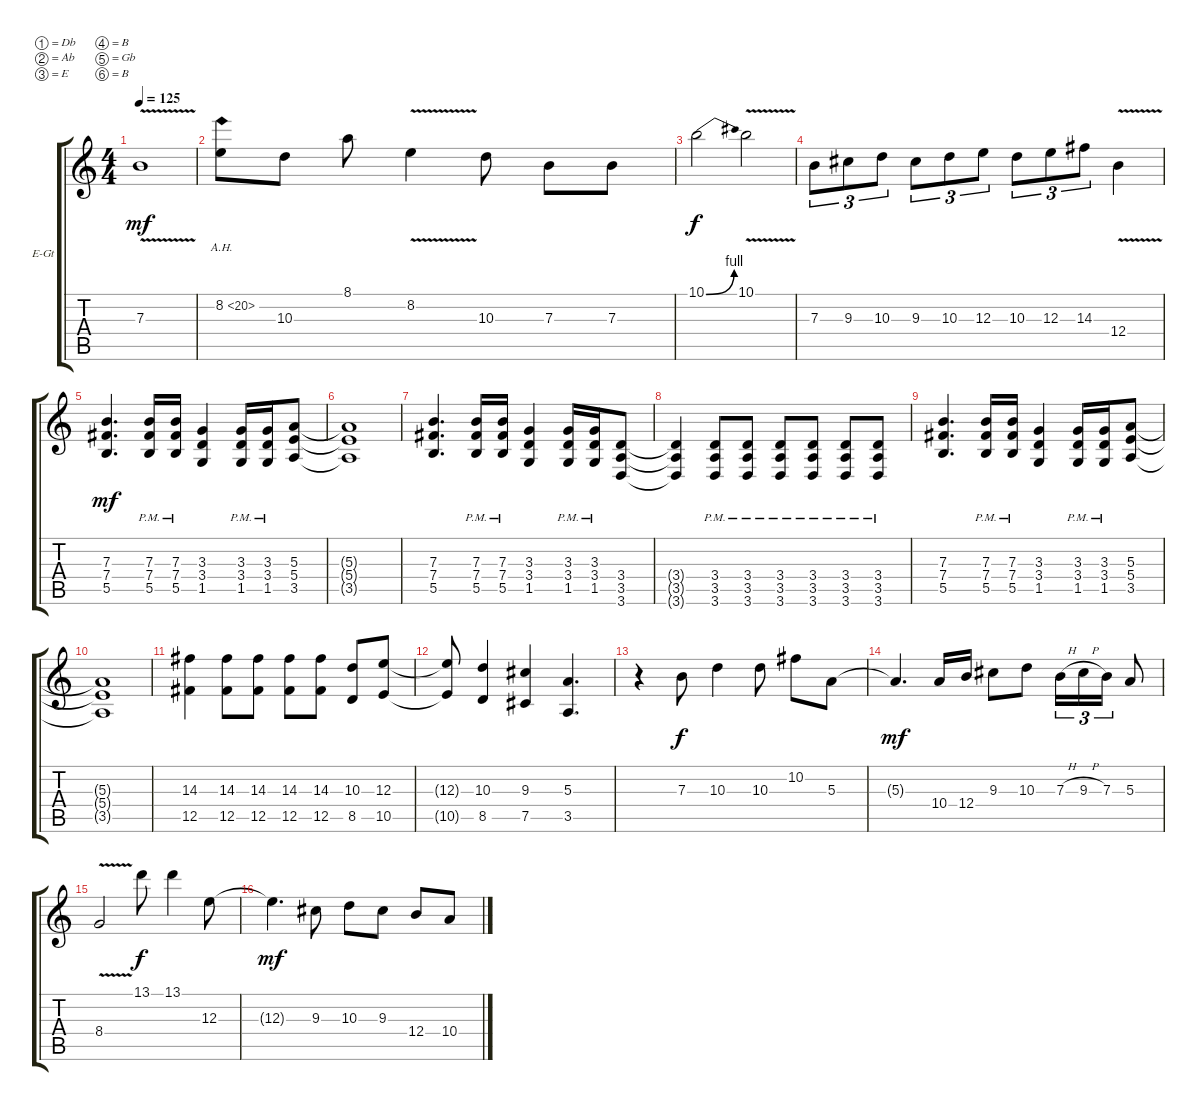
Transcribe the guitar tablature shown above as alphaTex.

\defaultSystemsLayout 4
\bracketExtendMode groupsimilarinstruments
\firstSystemTrackNameOrientation horizontal
\otherSystemsTrackNameOrientation horizontal
\track ("Lead" "E-Gt") {instrument distortionguitar}
\staff {score tabs}
\tuning (Db4 Ab3 E3 B2 Gb2 B1)
\ts (4 4)
\tempo 125
\clef g2
\ks c
7.3{v}.1{dy mf} |
8.2{ah 12}.8 10.3.8 8.1.8 8.2{v}.4 10.3.8 7.3.8 7.3.8 |
10.1{be (bend 0 0 16.2 4)}.2{dy f} 10.1{v}.2 |
7.3.8{tu (3 2)} 9.3.8{tu (3 2)} 10.3.8{tu (3 2)} 9.3.8{tu (3 2)} 10.3.8{tu (3 2)} 12.3.8{tu (3 2)} 10.3.8{tu (3 2)} 12.3.8{tu (3 2)} 14.3.8{tu (3 2)} 12.4{v}.4 |
(5.5 7.4 7.3).4{d dy mf} (7.3{pm} 7.4{pm} 5.5{pm}).16 (7.3{pm} 7.4{pm} 5.5{pm}).16 (3.3 3.4 1.5).4 (3.3{pm} 3.4{pm} 1.5{pm}).16 (3.3{pm} 3.4{pm} 1.5{pm}).16 (5.3 5.4 3.5).8 |
(5.3{t} 5.4{t} 3.5{t}).1 |
(5.5 7.4 7.3).4{d} (7.3{pm} 7.4{pm} 5.5{pm}).16 (7.3{pm} 7.4{pm} 5.5{pm}).16 (3.3 3.4 1.5).4 (3.3{pm} 3.4{pm} 1.5{pm}).16 (3.3{pm} 3.4{pm} 1.5{pm}).16 (3.6 3.5 3.4).8 |
(3.4{t} 3.5{t} 3.6{t}).4 (3.4{pm} 3.5{pm} 3.6{pm}).8 (3.4{pm} 3.5{pm} 3.6{pm}).8 (3.6{pm} 3.5{pm} 3.4{pm}).8 (3.4{pm} 3.5{pm} 3.6{pm}).8 (3.4{pm} 3.5{pm} 3.6{pm}).8 (3.4{pm} 3.5{pm} 3.6{pm}).8 |
(5.5 7.4 7.3).4{d} (7.3{pm} 7.4{pm} 5.5{pm}).16 (7.3{pm} 7.4{pm} 5.5{pm}).16 (3.3 3.4 1.5).4 (3.3{pm} 3.4{pm} 1.5{pm}).16 (3.3{pm} 3.4{pm} 1.5{pm}).16 (5.3 5.4 3.5).8 |
(5.3{t} 5.4{t} 3.5{t}).1 |
(14.3 12.5).4 (14.3 12.5).8 (14.3 12.5).8 (14.3 12.5).8 (14.3 12.5).8 (10.3 8.5).8 (12.3 10.5).8 |
(10.5{t} 12.3{t}).8 (8.5 10.3).4 (7.5 9.3).4 (5.3 3.5).4{d} |
r.4 7.3.8{dy f} 10.3.4 10.3.8 10.2.8 5.3.8 |
5.3{t}.4{d dy mf} 10.4.16 12.4.16 9.3.8 10.3.8 7.3{h}.16{tu (3 2)} 9.3{h}.16{tu (3 2)} 7.3.16{tu (3 2)} 5.3.8 |
8.4{v}.2 13.1.8{dy f} 13.1.4 12.3.8 |
12.3{t}.4{d dy mf} 9.3.8 10.3.8 9.3.8 12.4.8 10.4.8
